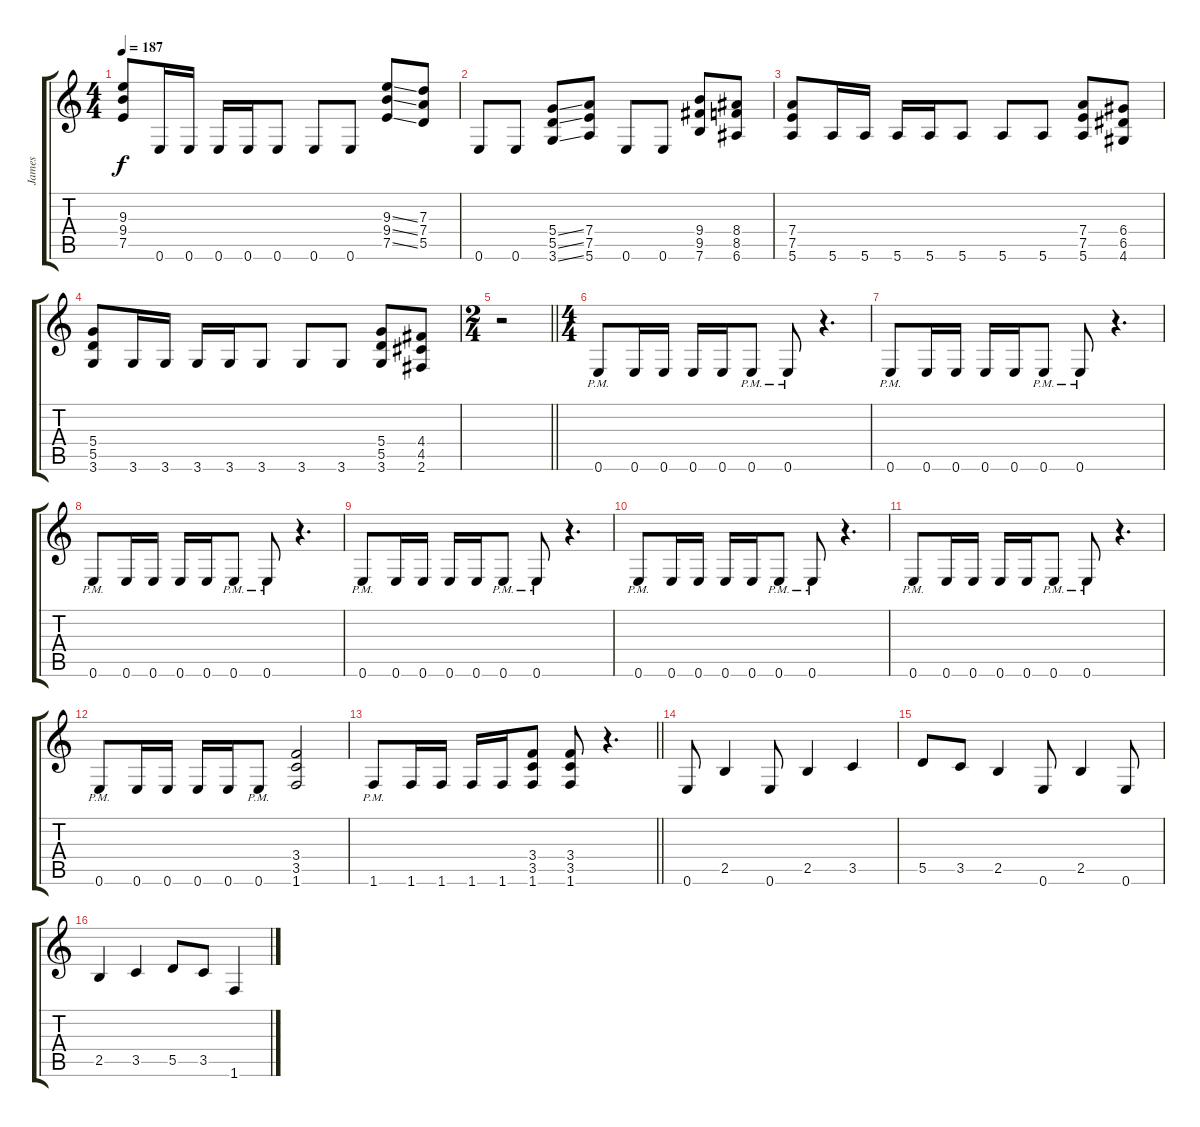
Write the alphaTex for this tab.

\track ("James" "James") {instrument distortionguitar}
\staff {score tabs}
\tuning (E4 B3 G3 D3 A2 E2) {hide}
\ts (4 4)
\tempo 187
\clef g2
\ks c
(9.3 9.4 7.5).8{dy f} 0.6.16 0.6.16 0.6.16 0.6.16 0.6.8 0.6.8 0.6.8 (9.3{ss} 9.4{ss} 7.5{ss}).8 (7.3 7.4 5.5).8 |
0.6.8 0.6.8 (5.4{ss} 5.5{ss} 3.6{ss}).8 (7.4 7.5 5.6).8 0.6.8 0.6.8 (9.4 9.5 7.6).8 (8.4 8.5 6.6).8 |
(7.4 7.5 5.6).8 5.6.16 5.6.16 5.6.16 5.6.16 5.6.8 5.6.8 5.6.8 (7.4 7.5 5.6).8 (6.4 6.5 4.6).8 |
(5.4 5.5 3.6).8 3.6.16 3.6.16 3.6.16 3.6.16 3.6.8 3.6.8 3.6.8 (5.4 5.5 3.6).8 (4.4 4.5 2.6).8 |
\ts (2 4)
\barLineRight lightlight
r.2 |
\ts (4 4)
\section ("" "")
0.6{pm}.8 0.6.16 0.6.16 0.6.16 0.6.16 0.6{pm}.8 0.6{pm}.8 r.4{d} |
0.6{pm}.8 0.6.16 0.6.16 0.6.16 0.6.16 0.6{pm}.8 0.6{pm}.8 r.4{d} |
0.6{pm}.8 0.6.16 0.6.16 0.6.16 0.6.16 0.6{pm}.8 0.6{pm}.8 r.4{d} |
0.6{pm}.8 0.6.16 0.6.16 0.6.16 0.6.16 0.6{pm}.8 0.6{pm}.8 r.4{d} |
0.6{pm}.8 0.6.16 0.6.16 0.6.16 0.6.16 0.6{pm}.8 0.6{pm}.8 r.4{d} |
0.6{pm}.8 0.6.16 0.6.16 0.6.16 0.6.16 0.6{pm}.8 0.6{pm}.8 r.4{d} |
0.6{pm}.8 0.6.16 0.6.16 0.6.16 0.6.16 0.6{pm}.8 (3.4 3.5 1.6).2 |
\barLineRight lightlight
1.6{pm}.8 1.6.16 1.6.16 1.6.16 1.6.16 (3.4 3.5 1.6).8 (3.4 3.5 1.6).8 r.4{d} |
\section ("" "")
0.6.8 2.5.4 0.6.8 2.5.4 3.5.4 |
5.5.8 3.5.8 2.5.4 0.6.8 2.5.4 0.6.8 |
2.5.4 3.5.4 5.5.8 3.5.8 1.6.4
